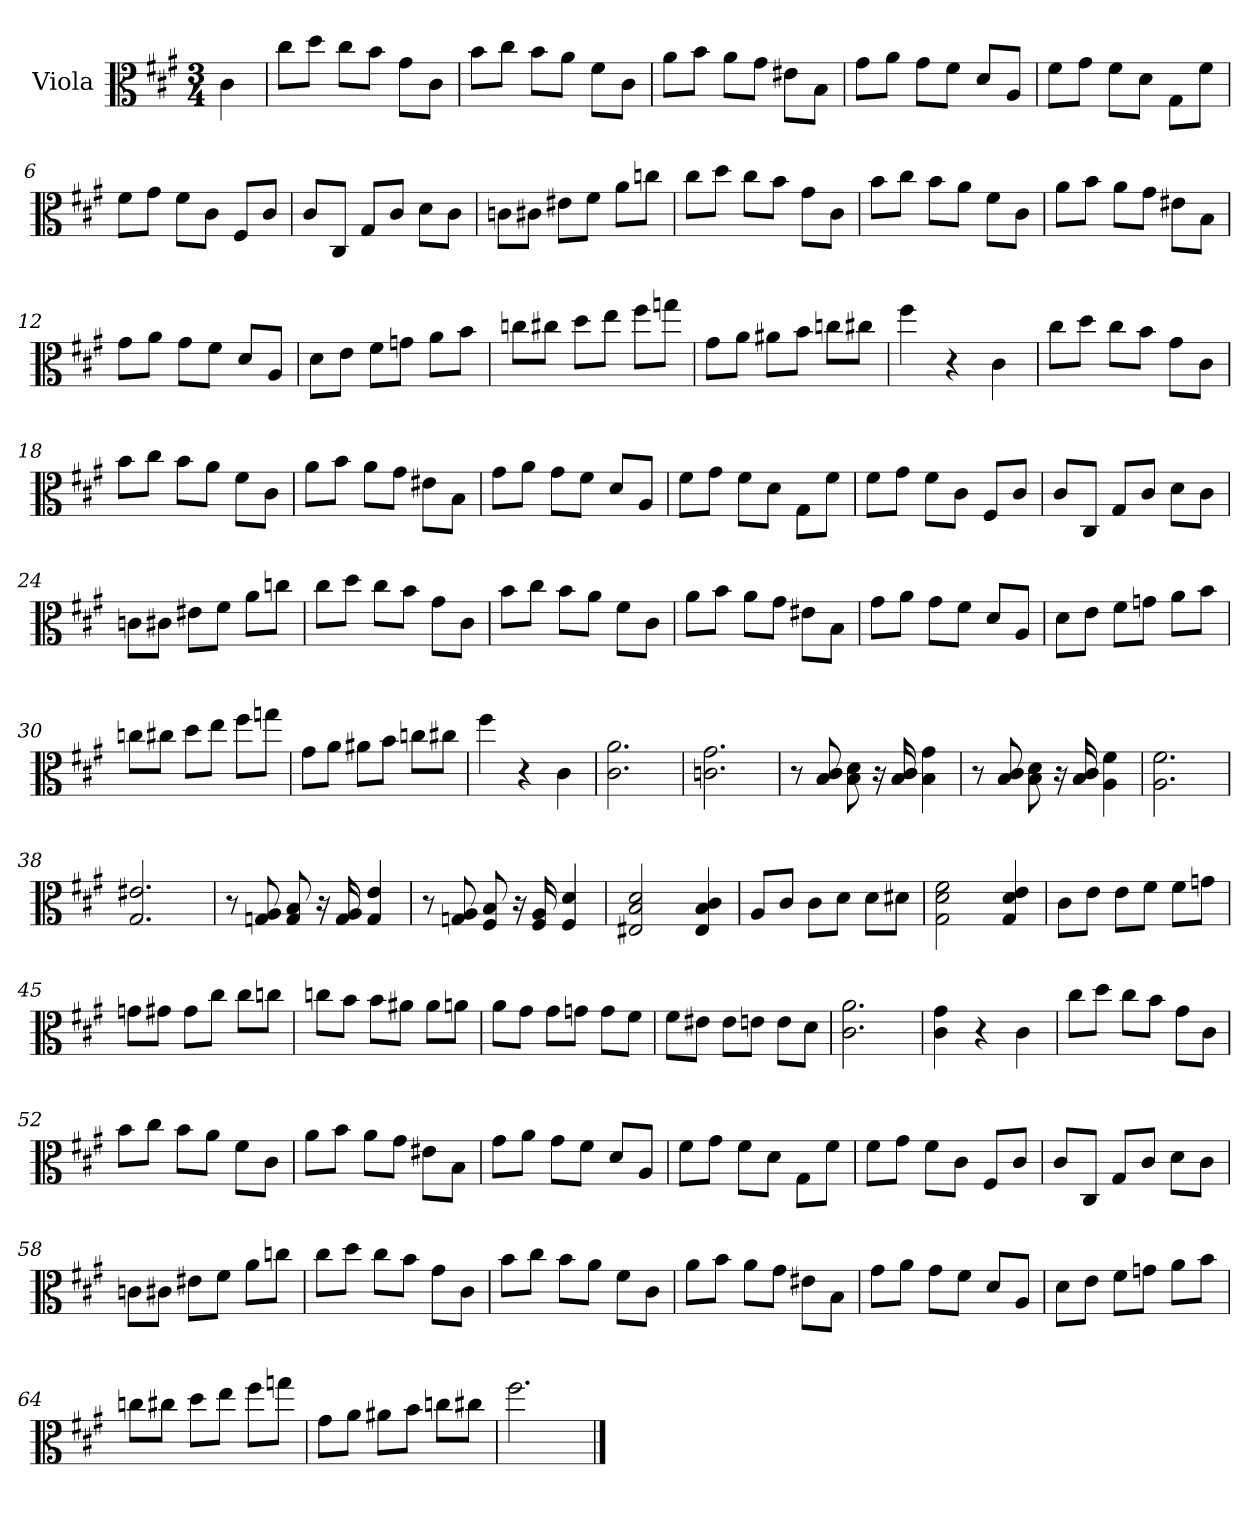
**kern
*part1
*staff1
*I"Viola
*I'Vla.
*clefC3
*k[f#c#g#]
*M3/4
*MM110
=
4c#\
=1
8cc#\L
8dd\J
8cc#\L
8b\J
8g#\L
8c#\J
=2
8b\L
8cc#\J
8b\L
8a\J
8f#\L
8c#\J
=3
8a\L
8b\J
8a\L
8g#\J
8e#X\L
8B\J
=4
8g#\L
8a\J
8g#\L
8f#\J
8d/L
8A/J
=5
8f#\L
8g#\J
8f#\L
8d\J
8G#\L
8f#\J
=6
8f#\L
8g#\J
8f#\L
8c#\J
8F#/L
8c#/J
!!LO:LB:g=z
=7
8c#/L
8C#/J
8G#/L
8c#/J
8d\L
8c#\J
=8
8cn\L
8c#X\J
8e#X\L
8f#\J
8a\L
8ccn\J
=9
8cc#\L
8dd\J
8cc#\L
8b\J
8g#\L
8c#\J
=10
8b\L
8cc#\J
8b\L
8a\J
8f#\L
8c#\J
=11
8a\L
8b\J
8a\L
8g#\J
8e#X\L
8B\J
=12
8g#\L
8a\J
8g#\L
8f#\J
8d/L
8A/J
!!LO:LB:g=z
=13
8d\L
8e\J
8f#\L
8gn\J
8a\L
8b\J
=14
8ccn\L
8cc#X\J
8dd\L
8ee\J
8ff#\L
8ggn\J
=15
8g#\L
8a\J
8a#X\L
8b\J
8ccn\L
8cc#X\J
=16
4ff#\
4r
4c#\
=17
8cc#\L
8dd\J
8cc#\L
8b\J
8g#\L
8c#\J
=18
8b\L
8cc#\J
8b\L
8a\J
8f#\L
8c#\J
!!LO:LB:g=z
=19
8a\L
8b\J
8a\L
8g#\J
8e#X\L
8B\J
=20
8g#\L
8a\J
8g#\L
8f#\J
8d/L
8A/J
=21
8f#\L
8g#\J
8f#\L
8d\J
8G#\L
8f#\J
=22
8f#\L
8g#\J
8f#\L
8c#\J
8F#/L
8c#/J
=23
8c#/L
8C#/J
8G#/L
8c#/J
8d\L
8c#\J
=24
8cn\L
8c#X\J
8e#X\L
8f#\J
8a\L
8ccn\J
=25
8cc#\L
8dd\J
8cc#\L
8b\J
8g#\L
8c#\J
!!LO:LB:g=z
=26
8b\L
8cc#\J
8b\L
8a\J
8f#\L
8c#\J
=27
8a\L
8b\J
8a\L
8g#\J
8e#X\L
8B\J
=28
8g#\L
8a\J
8g#\L
8f#\J
8d/L
8A/J
=29
8d\L
8e\J
8f#\L
8gn\J
8a\L
8b\J
=30
8ccn\L
8cc#X\J
8dd\L
8ee\J
8ff#\L
8ggn\J
=31
8g#\L
8a\J
8a#X\L
8b\J
8ccn\L
8cc#X\J
!!LO:LB:g=z
=32
4ff#\
4r
4c#\
=33
2.c#\ 2.a\
=34
2.cn\ 2.g#\
=35
8r
8B/ 8c#/
8B\ 8d\
16r
16B/ 16c#/
4B\ 4g#\
=36
8r
8B/ 8c#/
8B\ 8d\
16r
16B/ 16c#/
4A\ 4f#\
=37
2.A\ 2.f#\
=38
2.G#/ 2.e#X/
=39
8r
8Gn/ 8A/
8G/ 8B/
16r
16G/ 16A/
4G/ 4e/
=40
8r
8Gn/ 8A/
8F#/ 8B/
16r
16F#/ 16A/
4F#/ 4d/
!!LO:LB:g=z
=41
2E#X/ 2B/ 2d/
4E#/ 4B/ 4c#/
=42
8A/L
8c#/J
8c#\L
8d\J
8d\L
8d#X\J
=43
2G#\ 2d\ 2f#\
4G#/ 4d/ 4e/
=44
8c#\L
8e\J
8e\L
8f#\J
8f#\L
8gn\J
=45
8gn\L
8g#X\J
8g#\L
8cc#\J
8cc#\L
8ccn\J
=46
8ccn\L
8b\J
8b\L
8a#X\J
8a#\L
8an\J
=47
8a\L
8g#\J
8g#\L
8gn\J
8g\L
8f#\J
!!LO:LB:g=z
=48
8f#\L
8e#X\J
8e#\L
8en\J
8e\L
8d\J
=49
2.c#\ 2.a\
=50
4c#\ 4g#\
4r
4c#\
=51
8cc#\L
8dd\J
8cc#\L
8b\J
8g#\L
8c#\J
=52
8b\L
8cc#\J
8b\L
8a\J
8f#\L
8c#\J
=53
8a\L
8b\J
8a\L
8g#\J
8e#X\L
8B\J
=54
8g#\L
8a\J
8g#\L
8f#\J
8d/L
8A/J
=55
8f#\L
8g#\J
8f#\L
8d\J
8G#\L
8f#\J
!!LO:LB:g=z
=56
8f#\L
8g#\J
8f#\L
8c#\J
8F#/L
8c#/J
=57
8c#/L
8C#/J
8G#/L
8c#/J
8d\L
8c#\J
=58
8cn\L
8c#X\J
8e#X\L
8f#\J
8a\L
8ccn\J
=59
8cc#\L
8dd\J
8cc#\L
8b\J
8g#\L
8c#\J
=60
8b\L
8cc#\J
8b\L
8a\J
8f#\L
8c#\J
=61
8a\L
8b\J
8a\L
8g#\J
8e#X\L
8B\J
!!LO:LB:g=z
=62
8g#\L
8a\J
8g#\L
8f#\J
8d/L
8A/J
=63
8d\L
8e\J
8f#\L
8gn\J
8a\L
8b\J
=64
8ccn\L
8cc#X\J
8dd\L
8ee\J
8ff#\L
8ggn\J
=65
8g#\L
8a\J
8a#X\L
8b\J
8ccn\L
8cc#X\J
=66
2.ff#\
==
*-
